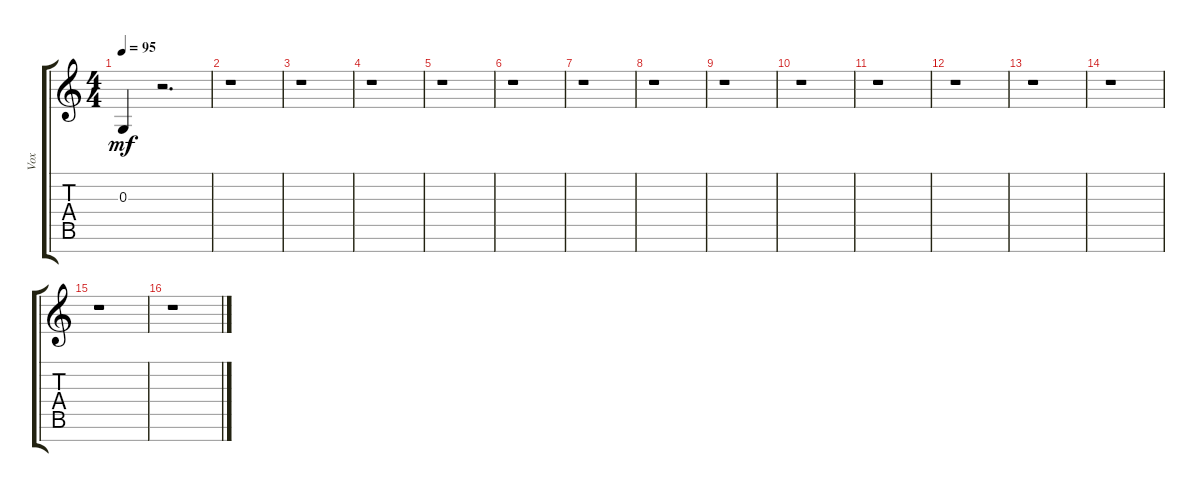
\track ("Vox" "Vox") {instrument lead6voice}
\staff {score tabs}
\tuning (E4 B3 G3 D3 A2 E2 B1) {hide}
\ts (4 4)
\tempo 95
\clef g2
\ks c
0.3.4{dy mf} r.2{d} |
r.1 |
r.1 |
r.1 |
r.1 |
r.1 |
r.1 |
r.1 |
r.1 |
r.1 |
r.1 |
r.1 |
r.1 |
r.1 |
r.1 |
r.1
